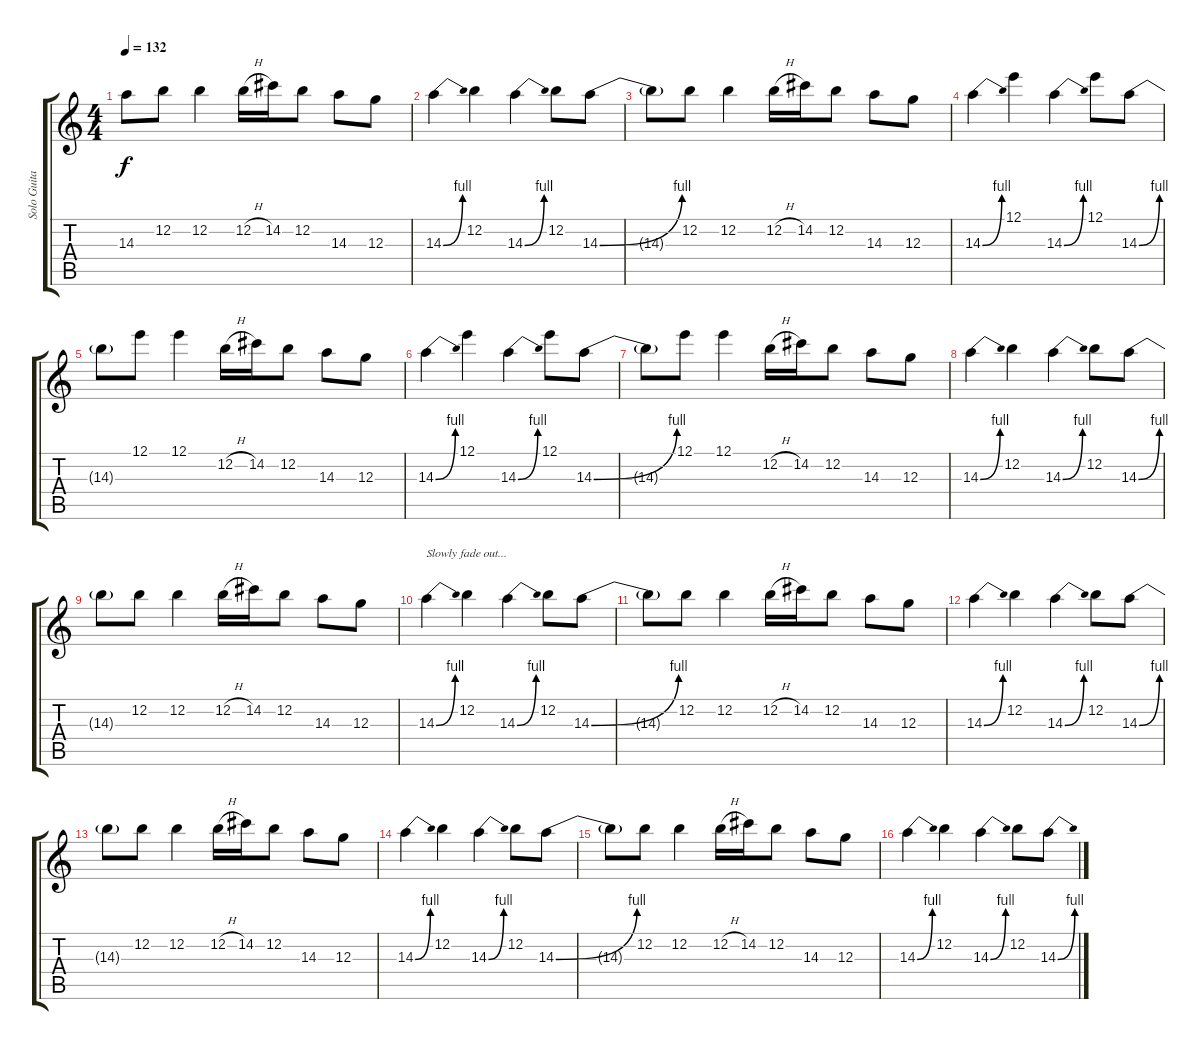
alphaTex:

\track ("Solo Guitar" "Solo Guita") {instrument distortionguitar}
\staff {score tabs}
\tuning (E4 B3 G3 D3 A2 E2) {hide}
\ts (4 4)
\tempo 132
\clef g2
\ks c
14.3{t}.8{dy f} 12.2.8 12.2.4 12.2{h}.16 14.2.16 12.2.8 14.3.8 12.3.8 |
14.3{be (bend 0 0 60 4)}.4 12.2.4 14.3{be (bend 0 0 60 4)}.4 12.2.8 14.3{be (bend 0 0 60 4)}.8 |
14.3{t}.8 12.2.8 12.2.4 12.2{h}.16 14.2.16 12.2.8 14.3.8 12.3.8 |
14.3{be (bend 0 0 60 4)}.4 12.1.4 14.3{be (bend 0 0 60 4)}.4 12.1.8 14.3{be (bend 0 0 60 4)}.8 |
14.3{t}.8 12.1.8 12.1.4 12.2{h}.16 14.2.16 12.2.8 14.3.8 12.3.8 |
14.3{be (bend 0 0 60 4)}.4 12.1.4 14.3{be (bend 0 0 60 4)}.4 12.1.8 14.3{be (bend 0 0 60 4)}.8 |
14.3{t}.8 12.1.8 12.1.4 12.2{h}.16 14.2.16 12.2.8 14.3.8 12.3.8 |
14.3{be (bend 0 0 60 4)}.4 12.2.4 14.3{be (bend 0 0 60 4)}.4 12.2.8 14.3{be (bend 0 0 60 4)}.8 |
14.3{t}.8 12.2.8 12.2.4 12.2{h}.16 14.2.16 12.2.8 14.3.8 12.3.8 |
14.3{be (bend 0 0 60 4)}.4{txt "Slowly fade out..." volume 12} 12.2.4 14.3{be (bend 0 0 60 4)}.4 12.2.8 14.3{be (bend 0 0 60 4)}.8 |
14.3{t}.8 12.2.8 12.2.4 12.2{h}.16 14.2.16 12.2.8 14.3.8 12.3.8 |
14.3{be (bend 0 0 60 4)}.4 12.2.4 14.3{be (bend 0 0 60 4)}.4 12.2.8 14.3{be (bend 0 0 60 4)}.8 |
14.3{t}.8 12.2.8 12.2.4 12.2{h}.16 14.2.16 12.2.8 14.3.8 12.3.8 |
14.3{be (bend 0 0 60 4)}.4 12.2.4 14.3{be (bend 0 0 60 4)}.4 12.2.8 14.3{be (bend 0 0 60 4)}.8 |
14.3{t}.8 12.2.8 12.2.4 12.2{h}.16 14.2.16 12.2.8 14.3.8 12.3.8 |
14.3{be (bend 0 0 60 4)}.4 12.2.4 14.3{be (bend 0 0 60 4)}.4 12.2.8 14.3{be (bend 0 0 60 4)}.8
